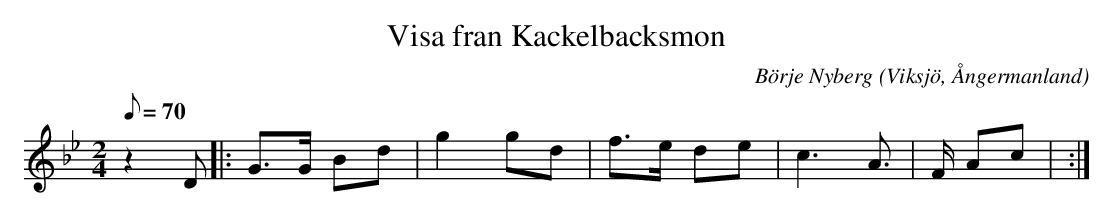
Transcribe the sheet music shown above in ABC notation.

X:1
T:Visa fran Kackelbacksmon
C:Börje Nyberg
O:Viksjö, Ångermanland
M:2/4
L:1/8
Q:70
K:Gm
z2 D|: G>G Bd | g2 gd | f>e de | c2>A2 | >F Ac | :|
